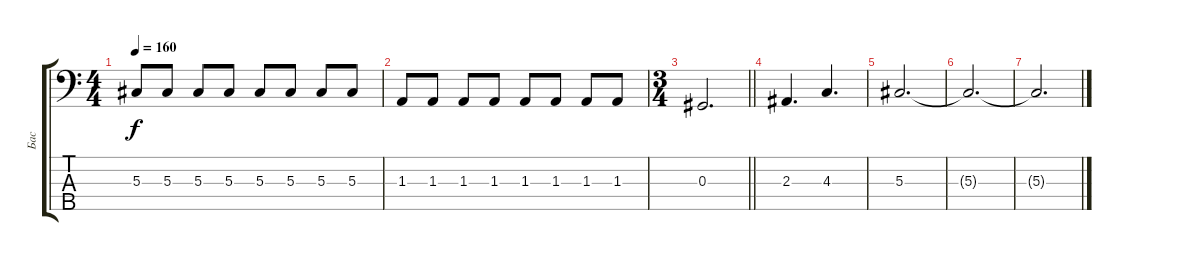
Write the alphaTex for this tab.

\track ("Бас" "Бас") {instrument electricbasspick}
\staff {score tabs}
\tuning (Gb2 Db2 Ab1 Eb1 Bb0) {hide}
\ts (4 4)
\tempo 160
\clef f4
\ks c
5.3.8{dy f} 5.3.8 5.3.8 5.3.8 5.3.8 5.3.8 5.3.8 5.3.8 |
1.3.8 1.3.8 1.3.8 1.3.8 1.3.8 1.3.8 1.3.8 1.3.8 |
\ts (3 4)
\barLineRight lightlight
0.3.2{d} |
2.3.4{d} 4.3.4{d} |
5.3.2{d} |
5.3{t}.2{d} |
5.3{t}.2{d}
